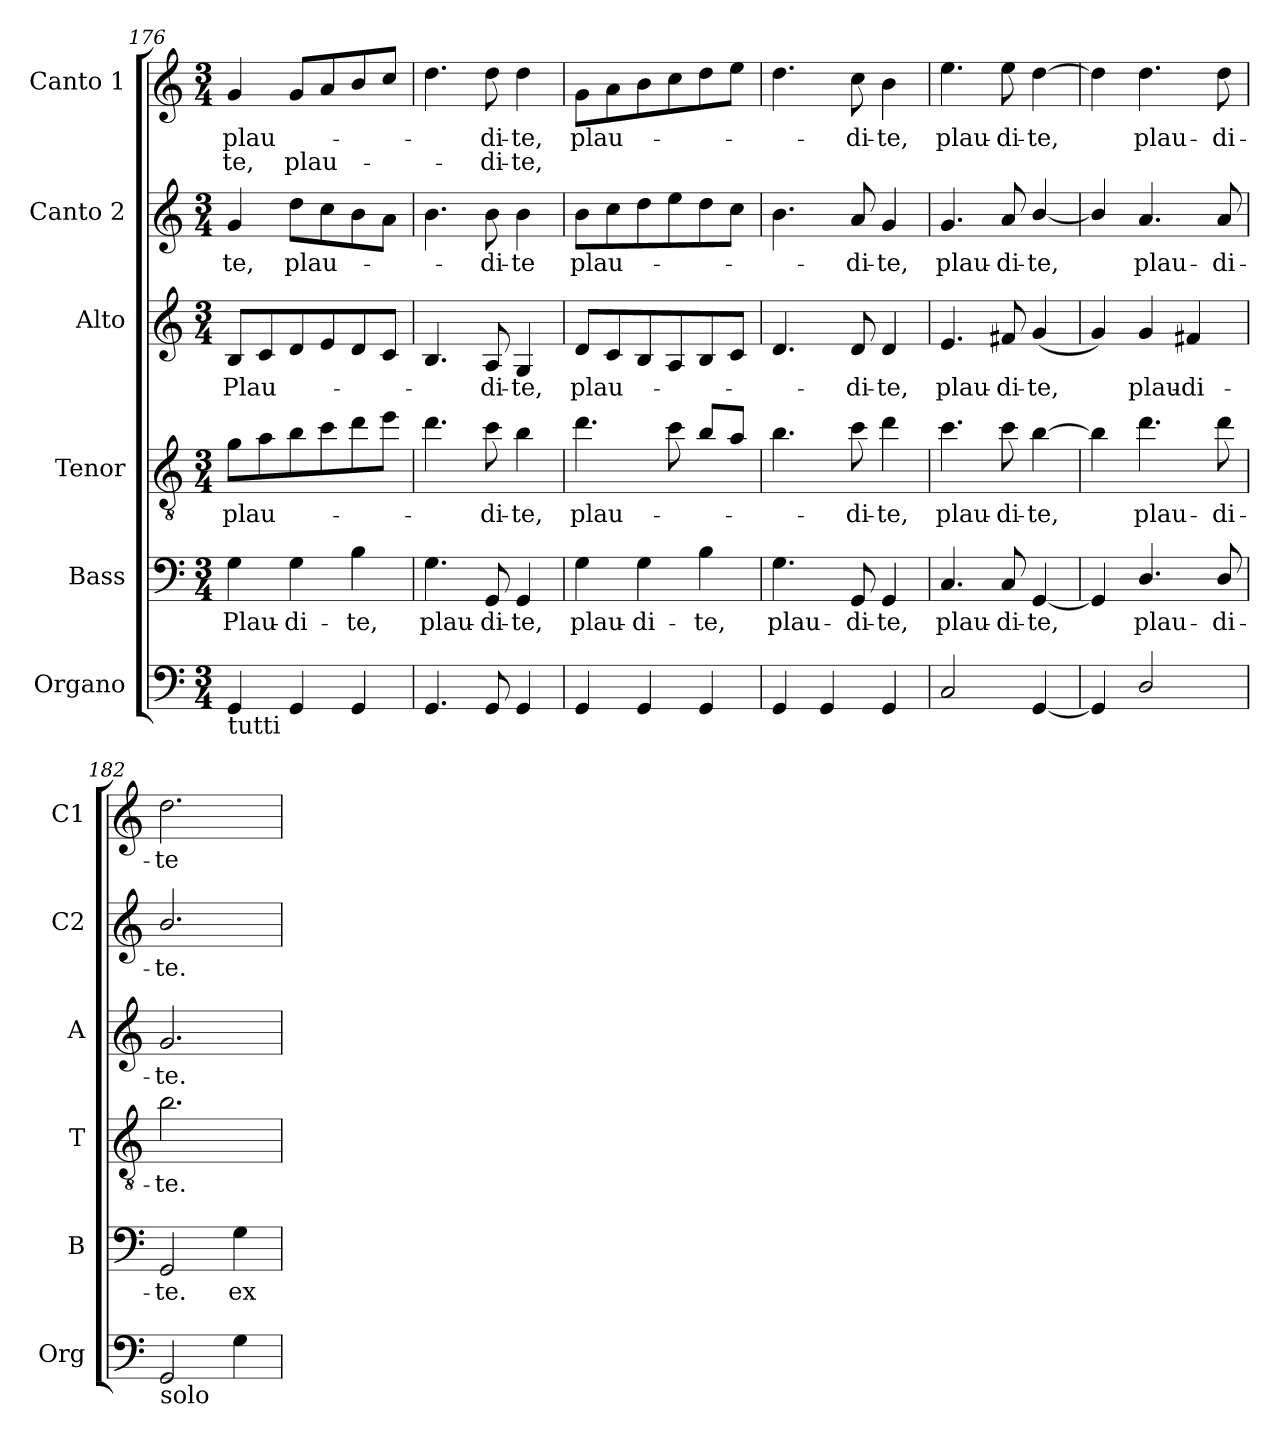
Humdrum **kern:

**kern	**kern	**text	**kern	**text	**kern	**text	**kern	**text	**kern	**text	**text
*part6	*part5	*part5	*part4	*part4	*part3	*part3	*part2	*part2	*part1	*part1	*part1
*staff6	*staff5	*staff5	*staff4	*staff4	*staff3	*staff3	*staff2	*staff2	*staff1	*staff1	*staff1
*I"Organo	*I"Bass	*	*I"Tenor	*	*I"Alto	*	*I"Canto 2	*	*I"Canto 1	*	*
*I'Org	*I'B	*	*I'T	*	*I'A	*	*I'C2	*	*I'C1	*	*
!!LO:PB:g=z
*clefF4	*clefF4	*	*clefGv2	*	*clefG2	*	*clefG2	*	*clefG2	*	*
*	*	*	*ITrd7c12	*	*	*	*	*	*	*	*
*k[]	*k[]	*	*k[]	*	*k[]	*	*k[]	*	*k[]	*	*
*C:	*C:	*	*C:	*	*C:	*	*C:	*	*C:	*	*
*M3/4	*M3/4	*	*M3/4	*	*M3/4	*	*M3/4	*	*M3/4	*	*
=176	=176	=176	=176	=176	=176	=176	=176	=176	=176	=176	=176
!	!	!LO:LY:b	!	!	!	!	!	!	!	!	!
!	!	!	!	!LO:LY:b	!	!	!	!	!	!	!
!	!	!	!	!	!	!LO:LY:b	!	!	!	!	!
!	!	!	!	!	!	!	!	!LO:LY:b	!	!	!
!LO:TX:b:t=tutti	!	!	!	!	!	!	!	!	!	!	!
!	!	!	!	!	!	!	!	!	!	!LO:LY:b	!LO:LY:b
4GG/	4G\	Plau-	8G\L	plau-	8B/L	Plau-	4g/	te,	4g/	plau-	-te,
.	.	.	8A\	.	8c/	.	.	.	.	.	.
!	!	!LO:LY:b	!	!	!	!	!	!	!	!	!
!	!	!	!	!	!	!	!	!LO:LY:b	!	!	!
!	!	!	!	!	!	!	!	!	!	!	!LO:LY:b
4GG/	4G\	-di-	8B\	.	8d/	.	8dd\L	plau-	8g/L	.	plau-
.	.	.	8c\	.	8e/	.	8cc\	.	8a/	.	.
!	!	!LO:LY:b	!	!	!	!	!	!	!	!	!
4GG/	4B\	te,	8d\	.	8d/	.	8b\	.	8b/	.	.
.	.	.	8e\J	.	8c/J	.	8a\J	.	8cc/J	.	.
=177	=177	=177	=177	=177	=177	=177	=177	=177	=177	=177	=177
!	!	!LO:LY:b	!	!	!	!	!	!	!	!	!
4.GG/	4.G\	plau-	4.d\	.	4.B/	.	4.b\	.	4.dd\	.	.
!	!	!LO:LY:b	!	!	!	!	!	!	!	!	!
!	!	!	!	!LO:LY:b	!	!	!	!	!	!	!
!	!	!	!	!	!	!LO:LY:b	!	!	!	!	!
!	!	!	!	!	!	!	!	!LO:LY:b	!	!	!
!	!	!	!	!	!	!	!	!	!	!LO:LY:b	!LO:LY:b
8GG/	8GG/	-di-	8c\	-di-	8A/	-di-	8b\	-di-	8dd\	-di-	-di-
!	!	!LO:LY:b	!	!	!	!	!	!	!	!	!
!	!	!	!	!LO:LY:b	!	!	!	!	!	!	!
!	!	!	!	!	!	!LO:LY:b	!	!	!	!	!
!	!	!	!	!	!	!	!	!LO:LY:b	!	!	!
!	!	!	!	!	!	!	!	!	!	!LO:LY:b	!LO:LY:b
4GG/	4GG/	-te,	4B\	-te,	4G/	te,	4b\	-te	4dd\	te,	-te,
=178	=178	=178	=178	=178	=178	=178	=178	=178	=178	=178	=178
!	!	!LO:LY:b	!	!	!	!	!	!	!	!	!
!	!	!	!	!LO:LY:b	!	!	!	!	!	!	!
!	!	!	!	!	!	!LO:LY:b	!	!	!	!	!
!	!	!	!	!	!	!	!	!LO:LY:b	!	!	!
!	!	!	!	!	!	!	!	!	!	!LO:LY:b	!
4GG/	4G\	plau-	4.d\	plau-	8d/L	plau-	8b\L	plau-	8g\L	plau-	.
.	.	.	.	.	8c/	.	8cc\	.	8a\	.	.
!	!	!LO:LY:b	!	!	!	!	!	!	!	!	!
4GG/	4G\	-di-	.	.	8B/	.	8dd\	.	8b\	.	.
.	.	.	8c\	.	8A/	.	8ee\	.	8cc\	.	.
!	!	!LO:LY:b	!	!	!	!	!	!	!	!	!
4GG/	4B\	-te,	8B/L	.	8B/	.	8dd\	.	8dd\	.	.
.	.	.	8A/J	.	8c/J	.	8cc\J	.	8ee\J	.	.
=179	=179	=179	=179	=179	=179	=179	=179	=179	=179	=179	=179
!	!	!LO:LY:b	!	!	!	!	!	!	!	!	!
4GG/	4.G\	plau-	4.B\	.	4.d/	.	4.b\	.	4.dd\	.	.
4GG/	.	.	.	.	.	.	.	.	.	.	.
!	!	!LO:LY:b	!	!	!	!	!	!	!	!	!
!	!	!	!	!LO:LY:b	!	!	!	!	!	!	!
!	!	!	!	!	!	!LO:LY:b	!	!	!	!	!
!	!	!	!	!	!	!	!	!LO:LY:b	!	!	!
!	!	!	!	!	!	!	!	!	!	!LO:LY:b	!
.	8GG/	-di-	8c\	-di-	8d/	-di-	8a/	-di-	8cc\	-di-	.
!	!	!LO:LY:b	!	!	!	!	!	!	!	!	!
!	!	!	!	!LO:LY:b	!	!	!	!	!	!	!
!	!	!	!	!	!	!LO:LY:b	!	!	!	!	!
!	!	!	!	!	!	!	!	!LO:LY:b	!	!	!
!	!	!	!	!	!	!	!	!	!	!LO:LY:b	!
4GG/	4GG/	-te,	4d\	-te,	4d/	-te,	4g/	-te,	4b\	-te,	.
=180	=180	=180	=180	=180	=180	=180	=180	=180	=180	=180	=180
!	!	!LO:LY:b	!	!	!	!	!	!	!	!	!
!	!	!	!	!LO:LY:b	!	!	!	!	!	!	!
!	!	!	!	!	!	!LO:LY:b	!	!	!	!	!
!	!	!	!	!	!	!	!	!LO:LY:b	!	!	!
!	!	!	!	!	!	!	!	!	!	!LO:LY:b	!
2C/	4.C/	plau-	4.c\	plau-	4.e/	plau-	4.g/	plau-	4.ee\	plau-	.
!	!	!LO:LY:b	!	!	!	!	!	!	!	!	!
!	!	!	!	!LO:LY:b	!	!	!	!	!	!	!
!	!	!	!	!	!	!LO:LY:b	!	!	!	!	!
!	!	!	!	!	!	!	!	!LO:LY:b	!	!	!
!	!	!	!	!	!	!	!	!	!	!LO:LY:b	!
.	8C/	-di-	8c\	-di-	8f#X/	-di-	8a/	-di-	8ee\	-di-	.
!	!	!LO:LY:b	!	!	!	!	!	!	!	!	!
!	!	!	!	!LO:LY:b	!	!	!	!	!	!	!
!	!	!	!	!	!	!LO:LY:b	!	!	!	!	!
!	!	!	!	!	!	!	!	!LO:LY:b	!	!	!
!	!	!	!	!	!	!	!	!	!	!LO:LY:b	!
[<4GG/	[<4GG/	-te,	[>4B\	-te,	(4g/	te,	[<4b/	-te,	[>4dd\	-te,	.
=181	=181	=181	=181	=181	=181	=181	=181	=181	=181	=181	=181
4GG/]	4GG/]	.	4B\]	.	4g/)	.	4b/]	.	4dd\]	.	.
!	!	!LO:LY:b	!	!	!	!	!	!	!	!	!
!	!	!	!	!LO:LY:b	!	!	!	!	!	!	!
!	!	!	!	!	!	!LO:LY:b	!	!	!	!	!
!	!	!	!	!	!	!	!	!LO:LY:b	!	!	!
!	!	!	!	!	!	!	!	!	!	!LO:LY:b	!
2D/	4.D/	plau-	4.d\	plau-	4g/	plau-	4.a/	-plau-	4.dd\	plau-	.
!	!	!	!	!	!	!LO:LY:b	!	!	!	!	!
.	.	.	.	.	4f#X/	-di-	.	.	.	.	.
!	!	!LO:LY:b	!	!	!	!	!	!	!	!	!
!	!	!	!	!LO:LY:b	!	!	!	!	!	!	!
!	!	!	!	!	!	!	!	!LO:LY:b	!	!	!
!	!	!	!	!	!	!	!	!	!	!LO:LY:b	!
.	8D/	-di-	8d\	-di-	.	.	8a/	-di-	8dd\	-di-	.
=182	=182	=182	=182	=182	=182	=182	=182	=182	=182	=182	=182
!	!	!LO:LY:b	!	!	!	!	!	!	!	!	!
!	!	!	!	!LO:LY:b	!	!	!	!	!	!	!
!	!	!	!	!	!	!LO:LY:b	!	!	!	!	!
!	!	!	!	!	!	!	!	!LO:LY:b	!	!	!
!LO:TX:b:t=solo	!	!	!	!	!	!	!	!	!	!	!
!	!	!	!	!	!	!	!	!	!	!LO:LY:b	!
2GG/	2GG/	-te.	2.B\	-te.	2.g/	-te.	2.b/	-te.	2.dd\	-te	.
!	!	!LO:LY:b	!	!	!	!	!	!	!	!	!
4G\	4G\	ex-	.	.	.	.	.	.	.	.	.
=	=	=	=	=	=	=	=	=	=	=	=
*-	*-	*-	*-	*-	*-	*-	*-	*-	*-	*-	*-
